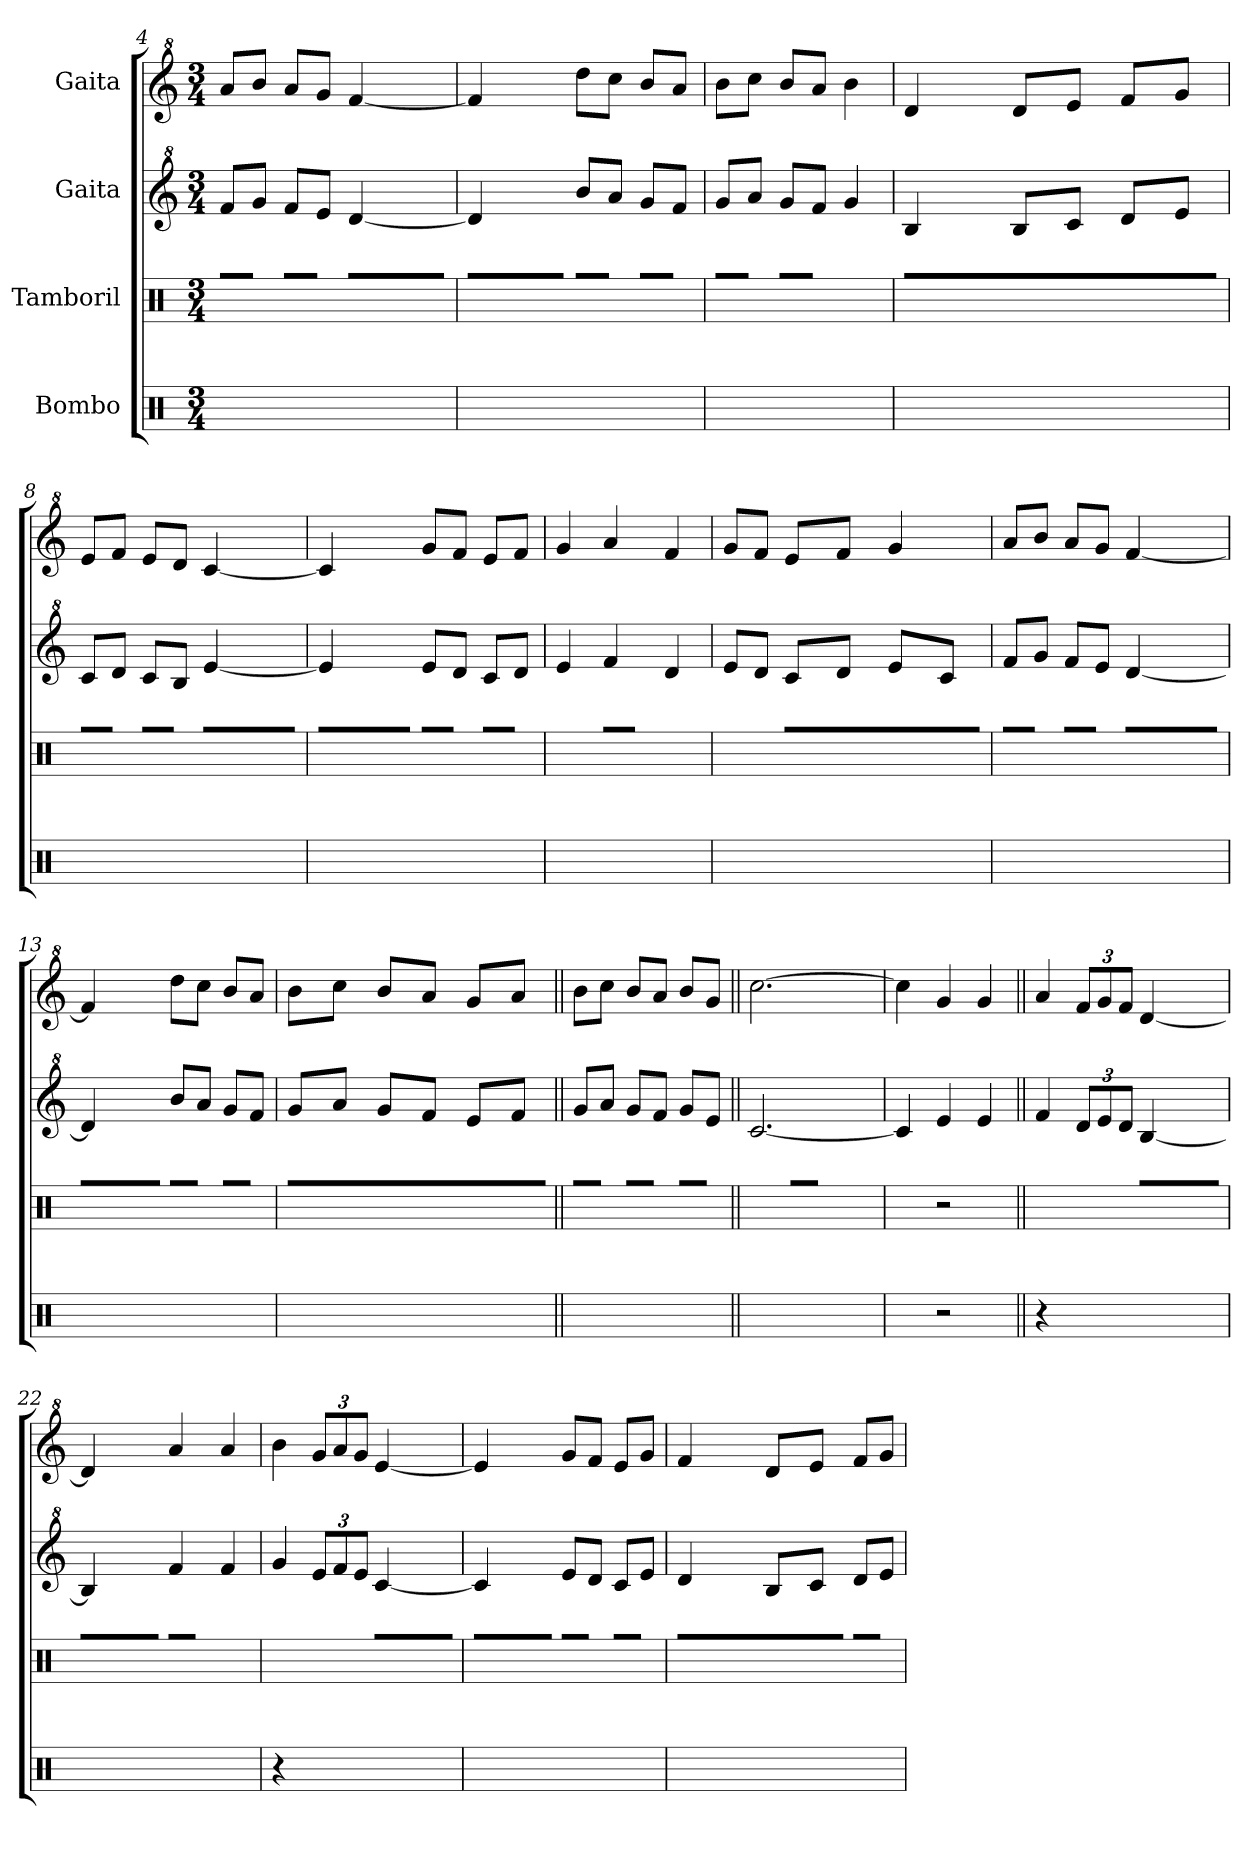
**kern	**kern	**kern	**kern
*part4	*part3	*part2	*part1
*staff4	*staff3	*staff2	*staff1
*I"Bombo	*I"Tamboril	*I"Gaita	*I"Gaita
*clefX	*clefX	*clefG^2	*clefG^2
*k[]	*k[]	*k[]	*k[]
*M3/4	*M3/4	*M3/4	*M3/4
=4	=4	=4	=4
2R\	8R\L	8ff/L	8aa/L
.	8R\J	8gg/J	8bb/J
.	8R\L	8ff/L	8aa/L
.	8R\J	8ee/J	8gg/J
*	*tremolo	*	*
4R\	[32R\LLL	[4dd/	[4ff/
.	32R\	.	.
.	32R\	.	.
.	32R\	.	.
.	32R\	.	.
.	32R\	.	.
.	32R\	.	.
.	32R\JJJ	.	.
=5	=5	=5	=5
2.R\	32R\]LLL	4dd/]	4ff/]
.	32R\	.	.
.	32R\	.	.
.	32R\	.	.
.	32R\	.	.
.	32R\	.	.
.	32R\	.	.
.	32R\JJJ	.	.
.	8R\L	8bb/L	8ddd\L
.	8R\J	8aa/J	8ccc\J
.	8R\L	8gg/L	8bb/L
.	8R\J	8ff/J	8aa/J
!!LO:LB:g=z
=6	=6	=6	=6
2.R\	8R\L	8gg/L	8bb\L
.	8R\J	8aa/J	8ccc\J
.	8R\L	8gg/L	8bb/L
.	8R\J	8ff/J	8aa/J
.	4R\	4gg/	4bb\
=7	=7	=7	=7
2.R\	32R\LLL	4b/	4dd/
.	32R\	.	.
.	32R\	.	.
.	32R\	.	.
.	32R\	.	.
.	32R\	.	.
.	32R\	.	.
.	32R\	.	.
.	32R\	8b/L	8dd/L
.	32R\	.	.
.	32R\	.	.
.	32R\	.	.
.	32R\	8cc/J	8ee/J
.	32R\	.	.
.	32R\	.	.
.	32R\	.	.
.	32R\	8dd/L	8ff/L
.	32R\	.	.
.	32R\	.	.
.	32R\	.	.
.	32R\	8ee/J	8gg/J
.	32R\	.	.
.	32R\	.	.
.	32R\JJJ	.	.
=8	=8	=8	=8
2R\	8R\L	8cc/L	8ee/L
.	8R\J	8dd/J	8ff/J
.	8R\L	8cc/L	8ee/L
.	8R\J	8b/J	8dd/J
4R\	[32R\LLL	[4ee/	[4cc/
.	32R\	.	.
.	32R\	.	.
.	32R\	.	.
.	32R\	.	.
.	32R\	.	.
.	32R\	.	.
.	32R\JJJ	.	.
=9	=9	=9	=9
2.R\	32R\]LLL	4ee/]	4cc/]
.	32R\	.	.
.	32R\	.	.
.	32R\	.	.
.	32R\	.	.
.	32R\	.	.
.	32R\	.	.
.	32R\JJJ	.	.
.	8R\L	8ee/L	8gg/L
.	8R\J	8dd/J	8ff/J
.	8R\L	8cc/L	8ee/L
.	8R\J	8dd/J	8ff/J
=10	=10	=10	=10
2.R\	4R\	4ee/	4gg/
.	8R\L	4ff/	4aa/
.	8R\J	.	.
.	4R\	4dd/	4ff/
=11	=11	=11	=11
2.R\	4R\	8ee/L	8gg/L
.	.	8dd/J	8ff/J
.	32R\LLL	8cc/L	8ee/L
.	32R\	.	.
.	32R\	.	.
.	32R\	.	.
.	32R\	8dd/J	8ff/J
.	32R\	.	.
.	32R\	.	.
.	32R\	.	.
.	32R\	8ee/L	4gg/
.	32R\	.	.
.	32R\	.	.
.	32R\	.	.
.	32R\	8cc/J	.
.	32R\	.	.
.	32R\	.	.
.	32R\JJJ	.	.
!!LO:LB:g=z
=12	=12	=12	=12
2R\	8R\L	8ff/L	8aa/L
.	8R\J	8gg/J	8bb/J
.	8R\L	8ff/L	8aa/L
.	8R\J	8ee/J	8gg/J
4R\	[32R\LLL	[4dd/	[4ff/
.	32R\	.	.
.	32R\	.	.
.	32R\	.	.
.	32R\	.	.
.	32R\	.	.
.	32R\	.	.
.	32R\JJJ	.	.
=13	=13	=13	=13
2.R\	32R\]LLL	4dd/]	4ff/]
.	32R\	.	.
.	32R\	.	.
.	32R\	.	.
.	32R\	.	.
.	32R\	.	.
.	32R\	.	.
.	32R\JJJ	.	.
.	8R\L	8bb/L	8ddd\L
.	8R\J	8aa/J	8ccc\J
.	8R\L	8gg/L	8bb/L
.	8R\J	8ff/J	8aa/J
=14	=14	=14	=14
2.R\	32R\LLL	8gg/L	8bb\L
.	32R\	.	.
.	32R\	.	.
.	32R\	.	.
.	32R\	8aa/J	8ccc\J
.	32R\	.	.
.	32R\	.	.
.	32R\	.	.
.	32R\	8gg/L	8bb/L
.	32R\	.	.
.	32R\	.	.
.	32R\	.	.
.	32R\	8ff/J	8aa/J
.	32R\	.	.
.	32R\	.	.
.	32R\	.	.
.	32R\	8ee/L	8gg/L
.	32R\	.	.
.	32R\	.	.
.	32R\	.	.
.	32R\	8ff/J	8aa/J
.	32R\	.	.
.	32R\	.	.
.	32R\JJJ	.	.
!!LO:PB:g=z
=18||	=18||	=18||	=18||
2R\	8R\L	8gg/L	8bb\L
.	8R\J	8aa/J	8ccc\J
.	8R\L	8gg/L	8bb/L
.	8R\J	8ff/J	8aa/J
4R\	8R\L	8gg/L	8bb/L
.	8R\J	8ee/J	8gg/J
=19||	=19||	=19||	=19||
4R\	4R\	[2.cc/	[2.ccc\
2R\	8R\L	.	.
.	8R\J	.	.
.	4R\	.	.
=20	=20	=20	=20
4R\	4R\	4cc/]	4ccc\]
2r	2r	4ee/	4gg/
.	.	4ee/	4gg/
=21||	=21||	=21||	=21||
4r	4R\	4ff/	4aa/
*	*	*Xbrackettup	*Xbrackettup
2R\	4R\	12dd/L	12ff/L
.	.	12ee/	12gg/
.	.	12dd/J	12ff/J
.	[32R\LLL	[4b/	[4dd/
.	32R\	.	.
.	32R\	.	.
.	32R\	.	.
.	32R\	.	.
.	32R\	.	.
.	32R\	.	.
.	32R\JJJ	.	.
=22	=22	=22	=22
2.R\	32R\]LLL	4b/]	4dd/]
.	32R\	.	.
.	32R\	.	.
.	32R\	.	.
.	32R\	.	.
.	32R\	.	.
.	32R\	.	.
.	32R\JJJ	.	.
.	8R\L	4ff/	4aa/
.	8R\J	.	.
.	4R\	4ff/	4aa/
=23	=23	=23	=23
4r	4R\	4gg/	4bb\
2R\	4R\	12ee/L	12gg/L
.	.	12ff/	12aa/
.	.	12ee/J	12gg/J
.	[32R\LLL	[4cc/	[4ee/
.	32R\	.	.
.	32R\	.	.
.	32R\	.	.
.	32R\	.	.
.	32R\	.	.
.	32R\	.	.
.	32R\JJJ	.	.
=24	=24	=24	=24
2.R\	32R\]LLL	4cc/]	4ee/]
.	32R\	.	.
.	32R\	.	.
.	32R\	.	.
.	32R\	.	.
.	32R\	.	.
.	32R\	.	.
.	32R\JJJ	.	.
.	8R\L	8ee/L	8gg/L
.	8R\J	8dd/J	8ff/J
.	8R\L	8cc/L	8ee/L
.	8R\J	8ee/J	8gg/J
!!LO:LB:g=z
=25	=25	=25	=25
2.R\	32R\LLL	4dd/	4ff/
.	32R\	.	.
.	32R\	.	.
.	32R\	.	.
.	32R\	.	.
.	32R\	.	.
.	32R\	.	.
.	32R\	.	.
.	32R\	8b/L	8dd/L
.	32R\	.	.
.	32R\	.	.
.	32R\	.	.
.	32R\	8cc/J	8ee/J
.	32R\	.	.
.	32R\	.	.
.	32R\JJJ	.	.
*	*Xtremolo	*	*
.	8R\L	8dd/L	8ff/L
.	8R\J	8ee/J	8gg/J
=	=	=	=
*-	*-	*-	*-
